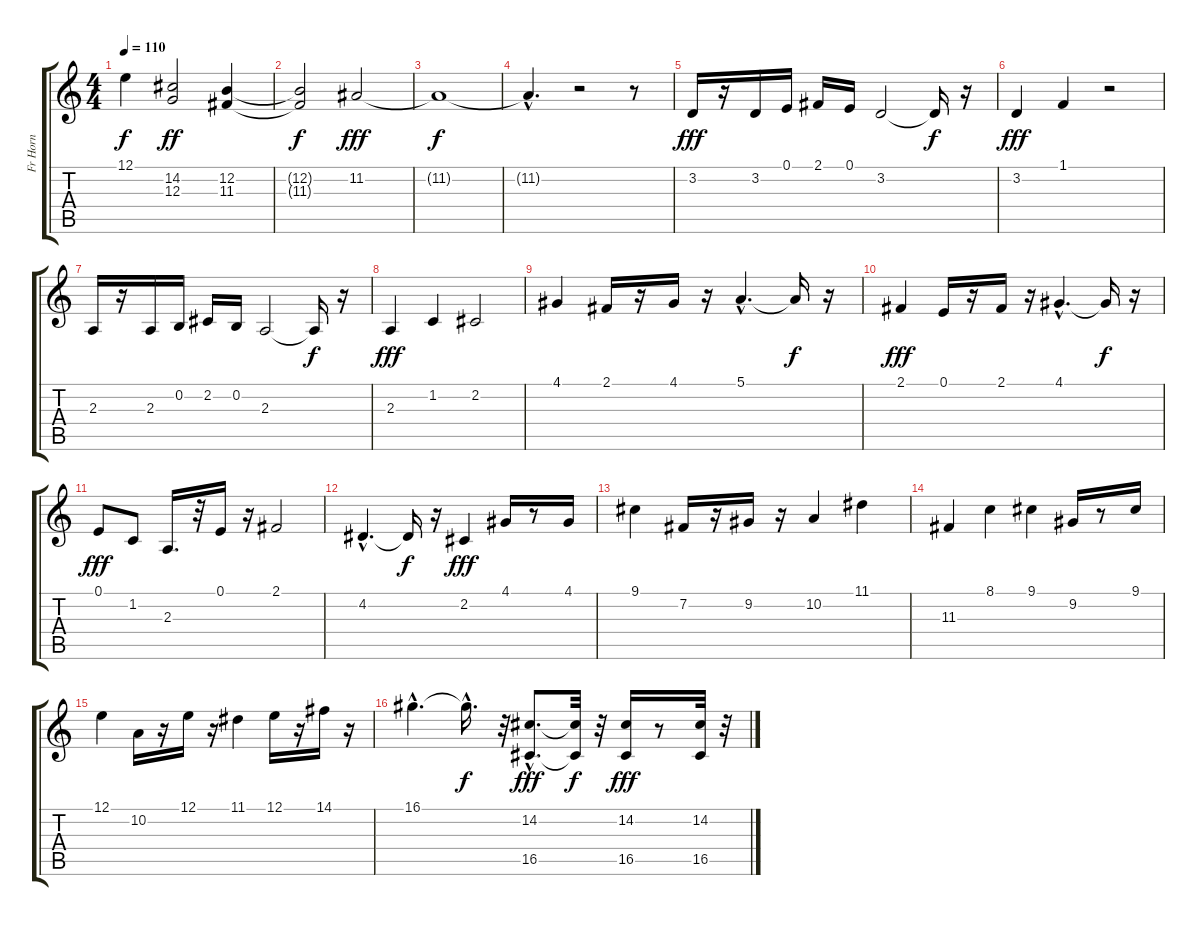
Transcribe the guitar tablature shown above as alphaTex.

\track ("Fr Horn" "Fr Horn") {instrument trombone}
\staff {score tabs}
\tuning (E4 B3 G3 D3 A2 E2) {hide}
\ts (4 4)
\tempo 110
\clef g2
\ks c
12.1{t}.4{dy f} (14.2 12.3).2{dy ff} (12.2 11.3).4 |
(12.2{t} 11.3{t}).2{dy f} 11.2.2{dy fff volume 16} |
11.2{t}.1{dy f} |
11.2{hac t}.4{d} r.2 r.8 |
3.2.16{dy fff volume 16 instrument frenchhorn} r.16 3.2.16 0.1.16 2.1.16 0.1.16 3.2.2 3.2{t}.16{dy f} r.16 |
3.2.4{dy fff} 1.1.4 r.2 |
2.3.16 r.16 2.3.16 0.2.16 2.2.16 0.2.16 2.3.2 2.3{t}.16{dy f} r.16 |
2.3.4{dy fff} 1.2.4 2.2.2 |
4.1.4 2.1.16 r.16 4.1.16 r.16 5.1{hac}.4{d} 5.1{t}.16{dy f} r.16 |
2.1.4{dy fff} 0.1.16 r.16 2.1.16 r.16 4.1{hac}.4{d} 4.1{t}.16{dy f} r.16 |
0.1.8{dy fff} 1.2.8 2.3.16{d} r.32 0.1.16 r.16 2.1.2 |
4.2{hac}.4{d} 4.2{t}.16{dy f} r.16 2.2.4{dy fff} 4.1.16 r.8 4.1.16 |
9.1.4 7.2.16 r.16 9.2.16 r.16 10.2.4 11.1.4 |
11.3.4 8.1.4 9.1.4 9.2.16 r.8 9.1.16 |
12.1.4 10.2.16 r.16 12.1.16 r.16 11.1.4 12.1.16 r.16 14.1.16 r.16 |
16.1{hac}.4{d} 16.1{hac t}.16{d dy f} r.32 (14.2{hac} 16.5{hac}).8{d dy fff} (14.2{t} 16.5{t}).32{dy f} r.32 (14.2 16.5).16{dy fff} r.8 (14.2 16.5).32 r.32
